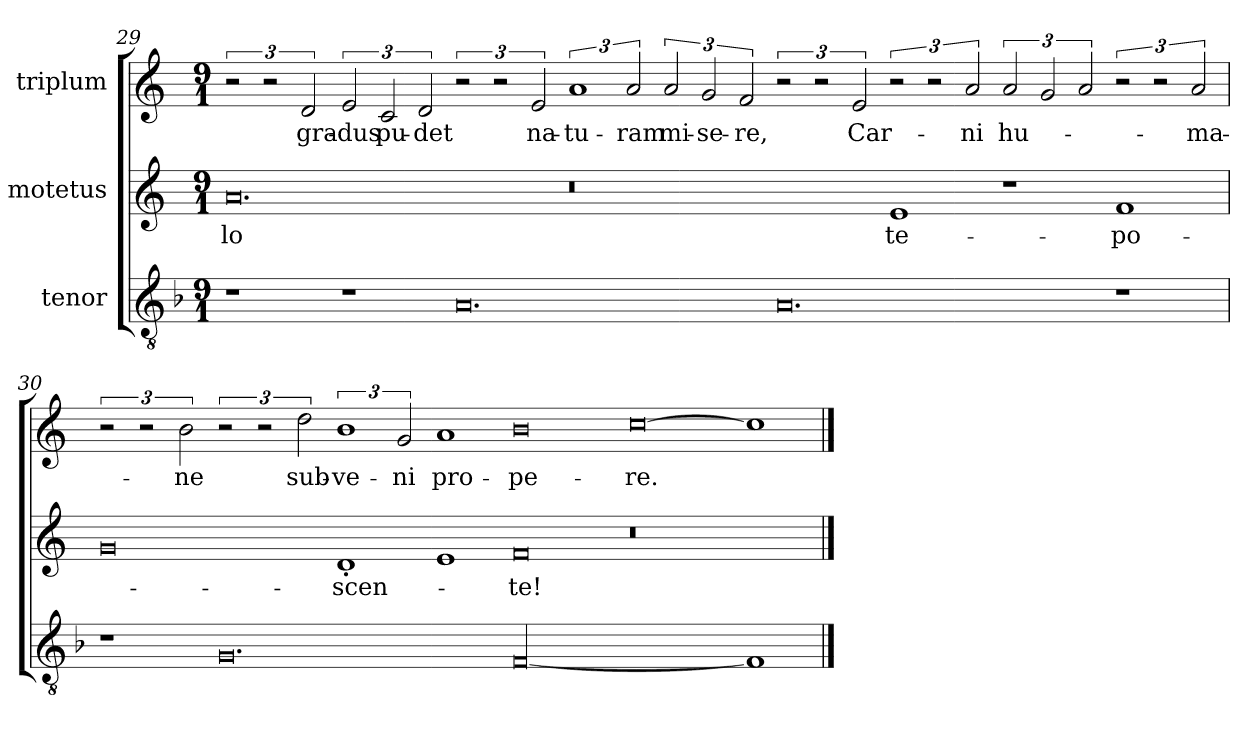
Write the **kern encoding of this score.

**kern	**kern	**text	**kern	**text
*part3	*part2	*part2	*part1	*part1
*staff3	*staff2	*staff2	*staff1	*staff1
*I"tenor	*I"motetus	*	*I"triplum	*
*clefGv2	*clefG2	*	*clefG2	*
*k[b-]	*k[]	*	*k[]	*
*F:	*C:	*	*C:	*
*M9/1	*M9/1	*	*M9/1	*
=29	=29	=29	=29	=29
1r	0.a/	-lo	3r	.
.	.	.	3r	.
.	.	.	3d/	gra-
1r	.	.	3e/	-dus
.	.	.	3c/	pu-
.	.	.	3d/	-det
0.A/	.	.	3r	.
.	.	.	3r	.
.	.	.	3e/	na-
.	0.r	.	3%2a/	-tu-
.	.	.	3a/	-ram
.	.	.	3a/	mi-
.	.	.	3g/	-se-
.	.	.	3f/	-re,
0.A/	.	.	3r	.
.	.	.	3r	.
.	.	.	3e/	Car-
.	1e/	te-	3r	.
.	.	.	3r	.
.	.	.	3a/	-ni
.	1r	.	3a/	hu-
.	.	.	3g/	.
.	.	.	3a/	.
1r	1f/	po-	3r	.
.	.	.	3r	.
.	.	.	3a/	-ma-
=30	=30	=30	=30	=30
1r	0g/	.	3r	.
.	.	.	3r	.
.	.	.	3b\	-ne
0.G/	.	.	3r	.
.	.	.	3r	.
.	.	.	3dd\	sub-
.	1d'/	-scen-	3%2b\	-ve-
.	.	.	3g/	-ni
.	1e/	.	1a/	pro-
[00F/	0f/	-te!	0b\	-pe-
.	0.r	.	[0cc\	-re.
1F/]	.	.	1cc\]	.
==	==	==	==	==
*-	*-	*-	*-	*-
